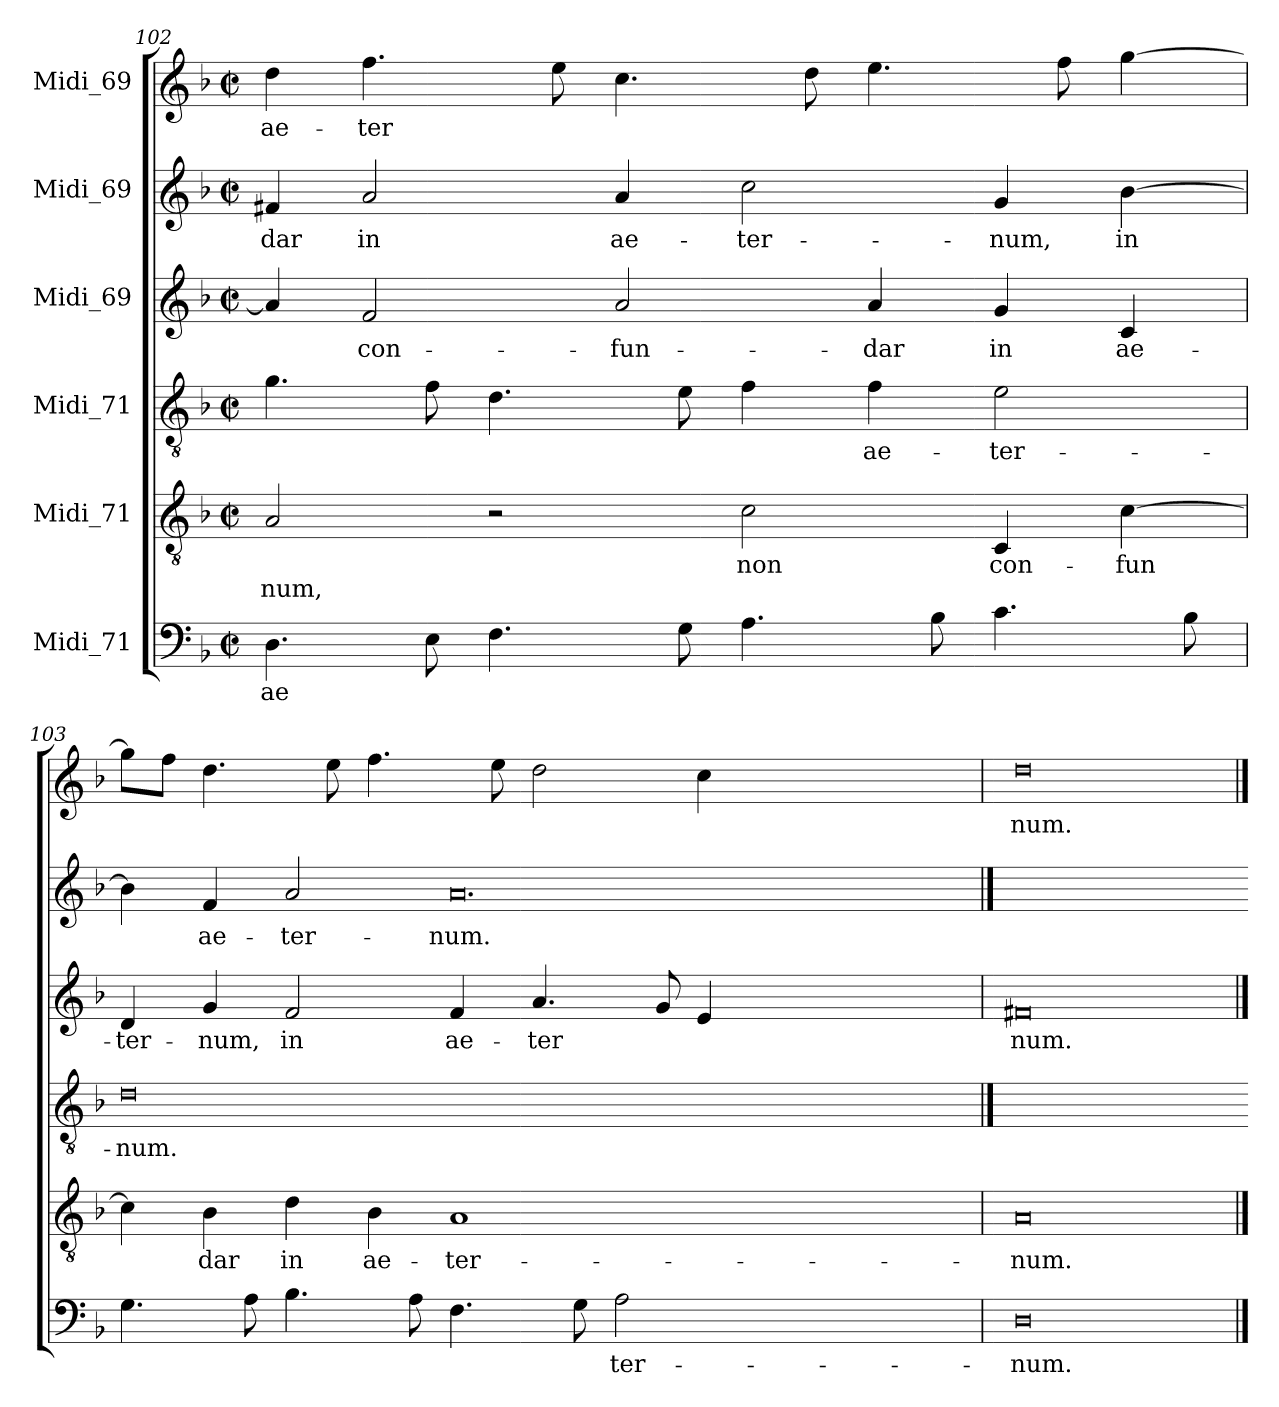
**kern	**text	**kern	**text	**text	**kern	**text	**kern	**text	**kern	**text	**kern	**text
*part6	*part6	*part5	*part5	*part5	*part4	*part4	*part3	*part3	*part2	*part2	*part1	*part1
*staff6	*staff6	*staff5	*staff5	*staff5	*staff4	*staff4	*staff3	*staff3	*staff2	*staff2	*staff1	*staff1
*I"Midi_71	*	*I"Midi_71	*	*	*I"Midi_71	*	*I"Midi_69	*	*I"Midi_69	*	*I"Midi_69	*
!!LO:LB:g=z
*clefF4	*	*clefGv2	*	*	*clefGv2	*	*clefG2	*	*clefG2	*	*clefG2	*
*k[b-]	*	*k[b-]	*	*	*k[b-]	*	*k[b-]	*	*k[b-]	*	*k[b-]	*
*F:	*	*F:	*	*	*F:	*	*F:	*	*F:	*	*F:	*
*M4/2	*	*M4/2	*	*	*M4/2	*	*M4/2	*	*M4/2	*	*M4/2	*
*met(c|)	*	*met(c|)	*	*	*met(c|)	*	*met(c|)	*	*met(c|)	*	*met(c|)	*
=102	=102	=102	=102	=102	=102	=102	=102	=102	=102	=102	=102	=102
!	!LO:LY:b	!	!	!LO:LY:b	!	!	!	!	!	!LO:LY:b	!	!LO:LY:b
4.D	ae	2A	.	-num,	4.g	.	4a]	.	4f#X	-dar	4dd	ae-
!	!	!	!	!	!	!	!	!LO:LY:b	!	!LO:LY:b	!	!LO:LY:b
.	.	.	.	.	.	.	2f	con-	2a	in	4.ff	-ter
8E	.	.	.	.	8f	.	.	.	.	.	.	.
4.F	.	2r	.	.	4.d	.	.	.	.	.	.	.
.	.	.	.	.	.	.	.	.	.	.	8ee	.
!	!	!	!	!	!	!	!	!LO:LY:b	!	!LO:LY:b	!	!
.	.	.	.	.	.	.	2a	-fun-	4a	ae-	4.cc	.
8G	.	.	.	.	8e	.	.	.	.	.	.	.
!	!	!	!LO:LY:b	!	!	!	!	!	!	!LO:LY:b	!	!
4.A	.	2c	non	.	4f	.	.	.	2cc	-ter-	.	.
.	.	.	.	.	.	.	.	.	.	.	8dd	.
!	!	!	!	!	!	!LO:LY:b	!	!LO:LY:b	!	!	!	!
.	.	.	.	.	4f	ae-	4a	-dar	.	.	4.ee	.
8B-	.	.	.	.	.	.	.	.	.	.	.	.
!	!	!	!LO:LY:b	!	!	!LO:LY:b	!	!LO:LY:b	!	!LO:LY:b	!	!
4.c	.	4C	con-	.	2e	-ter-	4g	in	4g	-num,	.	.
.	.	.	.	.	.	.	.	.	.	.	8ff	.
!	!	!	!LO:LY:b	!	!	!	!	!LO:LY:b	!	!LO:LY:b	!	!
.	.	[4c	-fun	.	.	.	4c	ae-	[4b-	in	[4gg	.
8B-	.	.	.	.	.	.	.	.	.	.	.	.
=103	=103	=103	=103	=103	=103	=103	=103	=103	=103	=103	=103	=103
!	!	!	!	!	!	!LO:LY:b	!	!LO:LY:b	!	!	!	!
4.G	.	4c]	.	.	0d	-num.	4d	-ter-	4b-]	.	8ggL]	.
.	.	.	.	.	.	.	.	.	.	.	8ffJ	.
!	!	!	!LO:LY:b	!	!	!	!	!LO:LY:b	!	!LO:LY:b	!	!
.	.	4B-	dar	.	.	.	4g	-num,	4f	ae-	4.dd	.
8A	.	.	.	.	.	.	.	.	.	.	.	.
!	!	!	!LO:LY:b	!	!	!	!	!LO:LY:b	!	!LO:LY:b	!	!
4.B-	.	4d	in	.	.	.	2f	in	2a	-ter-	.	.
.	.	.	.	.	.	.	.	.	.	.	8ee	.
!	!	!	!LO:LY:b	!	!	!	!	!	!	!	!	!
.	.	4B-	ae-	.	.	.	.	.	.	.	4.ff	.
8A	.	.	.	.	.	.	.	.	.	.	.	.
!	!	!	!LO:LY:b	!	!	!	!	!LO:LY:b	!	!LO:LY:b	!	!
4.F	.	1A	-ter-	.	.	.	4f	ae-	0.a	-num.	.	.
.	.	.	.	.	.	.	.	.	.	.	8ee	.
!	!	!	!	!	!	!	!	!LO:LY:b	!	!	!	!
.	.	.	.	.	.	.	4.a	-ter	.	.	2dd	.
8G	.	.	.	.	.	.	.	.	.	.	.	.
!	!LO:LY:b	!	!	!	!	!	!	!	!	!	!	!
2A	ter-	.	.	.	.	.	.	.	.	.	.	.
.	.	.	.	.	.	.	8g	.	.	.	.	.
.	.	.	.	.	.	.	4e	.	.	.	4cc	.
0ryy	.	0ryy	.	.	0ryy	.	0ryy	.	.	.	0ryy	.
=103A	=103A	=103A	=103A	=103A	==103A	=103A	=103A	=103A	==103A	=103A	=103A	=103A
!	!LO:LY:b	!	!LO:LY:b	!	!	!	!	!LO:LY:b	!	!	!	!LO:LY:b
0D	-num.	0A	-num.	.	0ryy	.	0f#X	num.	0ryy	.	0dd	num.
==	==	==	==	==	=	==	==	==	=	==	==	==
*-	*-	*-	*-	*-	*-	*-	*-	*-	*-	*-	*-	*-
